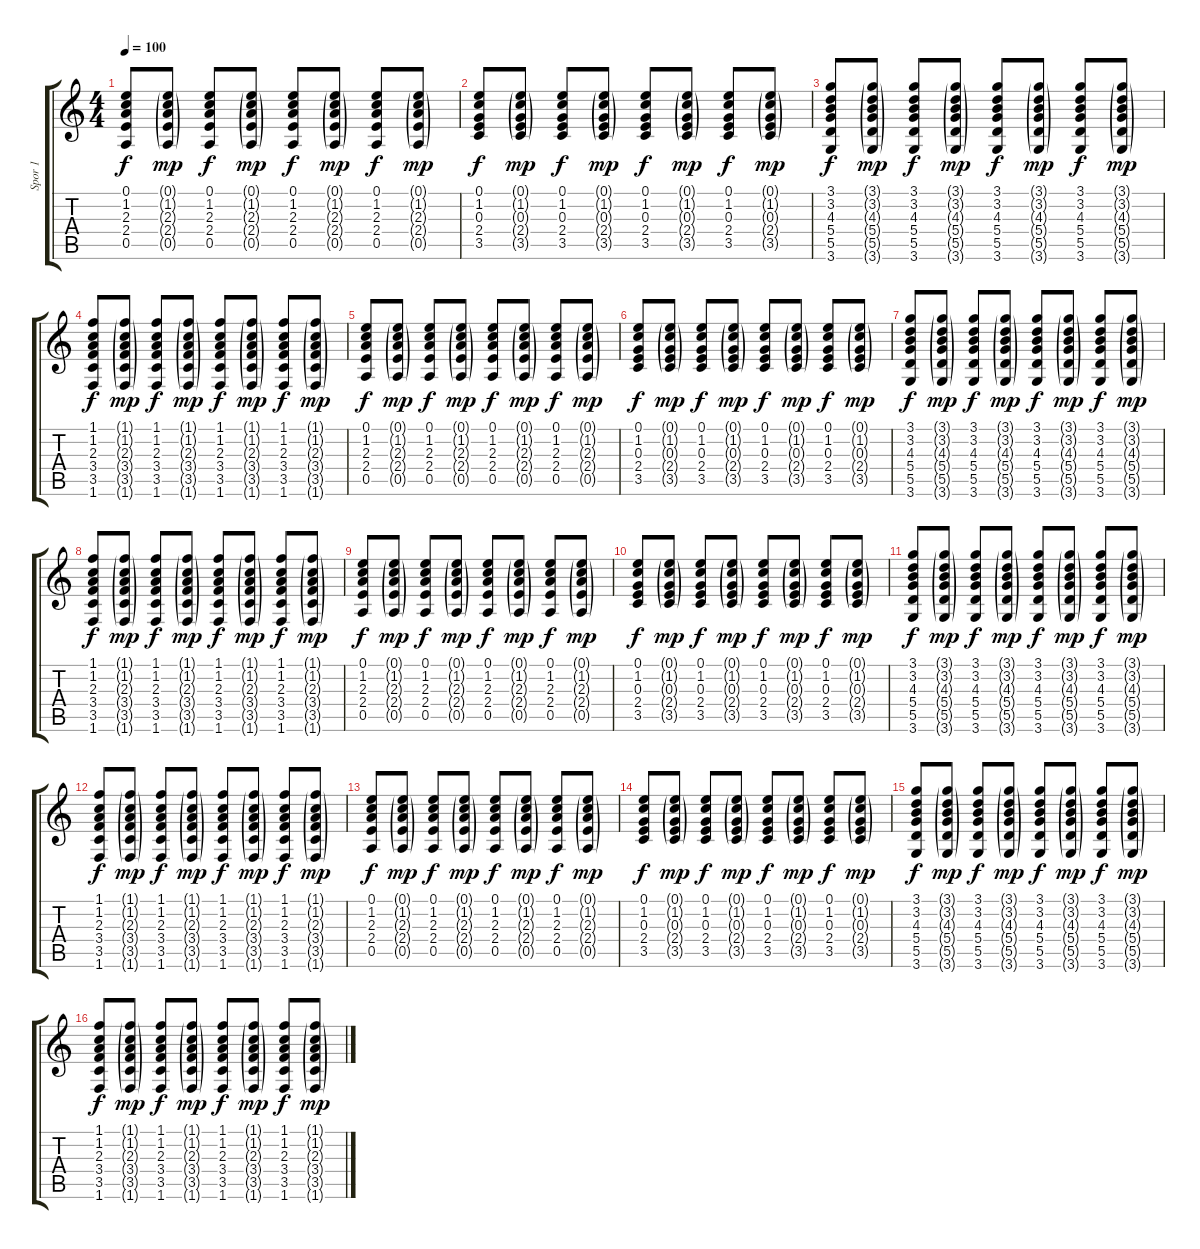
\track ("Spor 1" "Spor 1") {instrument acousticguitarnylon}
\staff {score tabs}
\tuning (E4 B3 G3 D3 A2 E2) {hide}
\ts (4 4)
\tempo 100
\clef g2
\ks c
(0.1 1.2 2.3 2.4 0.5).8{dy f instrument acousticguitarnylon} (0.1{g} 1.2{g} 2.3{g} 2.4{g} 0.5{g}).8{dy mp} (0.1 1.2 2.3 2.4 0.5).8{dy f} (0.1{g} 1.2{g} 2.3{g} 2.4{g} 0.5{g}).8{dy mp} (0.1 1.2 2.3 2.4 0.5).8{dy f} (0.1{g} 1.2{g} 2.3{g} 2.4{g} 0.5{g}).8{dy mp} (0.1 1.2 2.3 2.4 0.5).8{dy f} (0.1{g} 1.2{g} 2.3{g} 2.4{g} 0.5{g}).8{dy mp} |
(0.1 1.2 0.3 2.4 3.5).8{dy f} (0.1{g} 1.2{g} 0.3{g} 2.4{g} 3.5{g}).8{dy mp} (0.1 1.2 0.3 2.4 3.5).8{dy f} (0.1{g} 1.2{g} 0.3{g} 2.4{g} 3.5{g}).8{dy mp} (0.1 1.2 0.3 2.4 3.5).8{dy f} (0.1{g} 1.2{g} 0.3{g} 2.4{g} 3.5{g}).8{dy mp} (0.1 1.2 0.3 2.4 3.5).8{dy f} (0.1{g} 1.2{g} 0.3{g} 2.4{g} 3.5{g}).8{dy mp} |
(3.1 3.2 4.3 5.4 5.5 3.6).8{dy f} (3.1{g} 3.2{g} 4.3{g} 5.4{g} 5.5{g} 3.6{g}).8{dy mp} (3.1 3.2 4.3 5.4 5.5 3.6).8{dy f} (3.1{g} 3.2{g} 4.3{g} 5.4{g} 5.5{g} 3.6{g}).8{dy mp} (3.1 3.2 4.3 5.4 5.5 3.6).8{dy f} (3.1{g} 3.2{g} 4.3{g} 5.4{g} 5.5{g} 3.6{g}).8{dy mp} (3.1 3.2 4.3 5.4 5.5 3.6).8{dy f} (3.1{g} 3.2{g} 4.3{g} 5.4{g} 5.5{g} 3.6{g}).8{dy mp} |
(1.1 1.2 2.3 3.4 3.5 1.6).8{dy f} (1.1{g} 1.2{g} 2.3{g} 3.4{g} 3.5{g} 1.6{g}).8{dy mp} (1.1 1.2 2.3 3.4 3.5 1.6).8{dy f} (1.1{g} 1.2{g} 2.3{g} 3.4{g} 3.5{g} 1.6{g}).8{dy mp} (1.1 1.2 2.3 3.4 3.5 1.6).8{dy f} (1.1{g} 1.2{g} 2.3{g} 3.4{g} 3.5{g} 1.6{g}).8{dy mp} (1.1 1.2 2.3 3.4 3.5 1.6).8{dy f} (1.1{g} 1.2{g} 2.3{g} 3.4{g} 3.5{g} 1.6{g}).8{dy mp} |
(0.1 1.2 2.3 2.4 0.5).8{dy f volume 11} (0.1{g} 1.2{g} 2.3{g} 2.4{g} 0.5{g}).8{dy mp} (0.1 1.2 2.3 2.4 0.5).8{dy f} (0.1{g} 1.2{g} 2.3{g} 2.4{g} 0.5{g}).8{dy mp} (0.1 1.2 2.3 2.4 0.5).8{dy f} (0.1{g} 1.2{g} 2.3{g} 2.4{g} 0.5{g}).8{dy mp} (0.1 1.2 2.3 2.4 0.5).8{dy f} (0.1{g} 1.2{g} 2.3{g} 2.4{g} 0.5{g}).8{dy mp} |
(0.1 1.2 0.3 2.4 3.5).8{dy f} (0.1{g} 1.2{g} 0.3{g} 2.4{g} 3.5{g}).8{dy mp} (0.1 1.2 0.3 2.4 3.5).8{dy f} (0.1{g} 1.2{g} 0.3{g} 2.4{g} 3.5{g}).8{dy mp} (0.1 1.2 0.3 2.4 3.5).8{dy f} (0.1{g} 1.2{g} 0.3{g} 2.4{g} 3.5{g}).8{dy mp} (0.1 1.2 0.3 2.4 3.5).8{dy f} (0.1{g} 1.2{g} 0.3{g} 2.4{g} 3.5{g}).8{dy mp} |
(3.1 3.2 4.3 5.4 5.5 3.6).8{dy f} (3.1{g} 3.2{g} 4.3{g} 5.4{g} 5.5{g} 3.6{g}).8{dy mp} (3.1 3.2 4.3 5.4 5.5 3.6).8{dy f} (3.1{g} 3.2{g} 4.3{g} 5.4{g} 5.5{g} 3.6{g}).8{dy mp} (3.1 3.2 4.3 5.4 5.5 3.6).8{dy f} (3.1{g} 3.2{g} 4.3{g} 5.4{g} 5.5{g} 3.6{g}).8{dy mp} (3.1 3.2 4.3 5.4 5.5 3.6).8{dy f} (3.1{g} 3.2{g} 4.3{g} 5.4{g} 5.5{g} 3.6{g}).8{dy mp} |
(1.1 1.2 2.3 3.4 3.5 1.6).8{dy f} (1.1{g} 1.2{g} 2.3{g} 3.4{g} 3.5{g} 1.6{g}).8{dy mp} (1.1 1.2 2.3 3.4 3.5 1.6).8{dy f} (1.1{g} 1.2{g} 2.3{g} 3.4{g} 3.5{g} 1.6{g}).8{dy mp} (1.1 1.2 2.3 3.4 3.5 1.6).8{dy f} (1.1{g} 1.2{g} 2.3{g} 3.4{g} 3.5{g} 1.6{g}).8{dy mp} (1.1 1.2 2.3 3.4 3.5 1.6).8{dy f} (1.1{g} 1.2{g} 2.3{g} 3.4{g} 3.5{g} 1.6{g}).8{dy mp} |
(0.1 1.2 2.3 2.4 0.5).8{dy f} (0.1{g} 1.2{g} 2.3{g} 2.4{g} 0.5{g}).8{dy mp} (0.1 1.2 2.3 2.4 0.5).8{dy f} (0.1{g} 1.2{g} 2.3{g} 2.4{g} 0.5{g}).8{dy mp} (0.1 1.2 2.3 2.4 0.5).8{dy f} (0.1{g} 1.2{g} 2.3{g} 2.4{g} 0.5{g}).8{dy mp} (0.1 1.2 2.3 2.4 0.5).8{dy f} (0.1{g} 1.2{g} 2.3{g} 2.4{g} 0.5{g}).8{dy mp} |
(0.1 1.2 0.3 2.4 3.5).8{dy f} (0.1{g} 1.2{g} 0.3{g} 2.4{g} 3.5{g}).8{dy mp} (0.1 1.2 0.3 2.4 3.5).8{dy f} (0.1{g} 1.2{g} 0.3{g} 2.4{g} 3.5{g}).8{dy mp} (0.1 1.2 0.3 2.4 3.5).8{dy f} (0.1{g} 1.2{g} 0.3{g} 2.4{g} 3.5{g}).8{dy mp} (0.1 1.2 0.3 2.4 3.5).8{dy f} (0.1{g} 1.2{g} 0.3{g} 2.4{g} 3.5{g}).8{dy mp} |
(3.1 3.2 4.3 5.4 5.5 3.6).8{dy f} (3.1{g} 3.2{g} 4.3{g} 5.4{g} 5.5{g} 3.6{g}).8{dy mp} (3.1 3.2 4.3 5.4 5.5 3.6).8{dy f} (3.1{g} 3.2{g} 4.3{g} 5.4{g} 5.5{g} 3.6{g}).8{dy mp} (3.1 3.2 4.3 5.4 5.5 3.6).8{dy f} (3.1{g} 3.2{g} 4.3{g} 5.4{g} 5.5{g} 3.6{g}).8{dy mp} (3.1 3.2 4.3 5.4 5.5 3.6).8{dy f} (3.1{g} 3.2{g} 4.3{g} 5.4{g} 5.5{g} 3.6{g}).8{dy mp} |
(1.1 1.2 2.3 3.4 3.5 1.6).8{dy f} (1.1{g} 1.2{g} 2.3{g} 3.4{g} 3.5{g} 1.6{g}).8{dy mp} (1.1 1.2 2.3 3.4 3.5 1.6).8{dy f} (1.1{g} 1.2{g} 2.3{g} 3.4{g} 3.5{g} 1.6{g}).8{dy mp} (1.1 1.2 2.3 3.4 3.5 1.6).8{dy f} (1.1{g} 1.2{g} 2.3{g} 3.4{g} 3.5{g} 1.6{g}).8{dy mp} (1.1 1.2 2.3 3.4 3.5 1.6).8{dy f} (1.1{g} 1.2{g} 2.3{g} 3.4{g} 3.5{g} 1.6{g}).8{dy mp} |
(0.1 1.2 2.3 2.4 0.5).8{dy f} (0.1{g} 1.2{g} 2.3{g} 2.4{g} 0.5{g}).8{dy mp} (0.1 1.2 2.3 2.4 0.5).8{dy f} (0.1{g} 1.2{g} 2.3{g} 2.4{g} 0.5{g}).8{dy mp} (0.1 1.2 2.3 2.4 0.5).8{dy f} (0.1{g} 1.2{g} 2.3{g} 2.4{g} 0.5{g}).8{dy mp} (0.1 1.2 2.3 2.4 0.5).8{dy f} (0.1{g} 1.2{g} 2.3{g} 2.4{g} 0.5{g}).8{dy mp} |
(0.1 1.2 0.3 2.4 3.5).8{dy f} (0.1{g} 1.2{g} 0.3{g} 2.4{g} 3.5{g}).8{dy mp} (0.1 1.2 0.3 2.4 3.5).8{dy f} (0.1{g} 1.2{g} 0.3{g} 2.4{g} 3.5{g}).8{dy mp} (0.1 1.2 0.3 2.4 3.5).8{dy f} (0.1{g} 1.2{g} 0.3{g} 2.4{g} 3.5{g}).8{dy mp} (0.1 1.2 0.3 2.4 3.5).8{dy f} (0.1{g} 1.2{g} 0.3{g} 2.4{g} 3.5{g}).8{dy mp} |
(3.1 3.2 4.3 5.4 5.5 3.6).8{dy f} (3.1{g} 3.2{g} 4.3{g} 5.4{g} 5.5{g} 3.6{g}).8{dy mp} (3.1 3.2 4.3 5.4 5.5 3.6).8{dy f} (3.1{g} 3.2{g} 4.3{g} 5.4{g} 5.5{g} 3.6{g}).8{dy mp} (3.1 3.2 4.3 5.4 5.5 3.6).8{dy f} (3.1{g} 3.2{g} 4.3{g} 5.4{g} 5.5{g} 3.6{g}).8{dy mp} (3.1 3.2 4.3 5.4 5.5 3.6).8{dy f} (3.1{g} 3.2{g} 4.3{g} 5.4{g} 5.5{g} 3.6{g}).8{dy mp} |
(1.1 1.2 2.3 3.4 3.5 1.6).8{dy f} (1.1{g} 1.2{g} 2.3{g} 3.4{g} 3.5{g} 1.6{g}).8{dy mp} (1.1 1.2 2.3 3.4 3.5 1.6).8{dy f} (1.1{g} 1.2{g} 2.3{g} 3.4{g} 3.5{g} 1.6{g}).8{dy mp} (1.1 1.2 2.3 3.4 3.5 1.6).8{dy f} (1.1{g} 1.2{g} 2.3{g} 3.4{g} 3.5{g} 1.6{g}).8{dy mp} (1.1 1.2 2.3 3.4 3.5 1.6).8{dy f} (1.1{g} 1.2{g} 2.3{g} 3.4{g} 3.5{g} 1.6{g}).8{dy mp}
